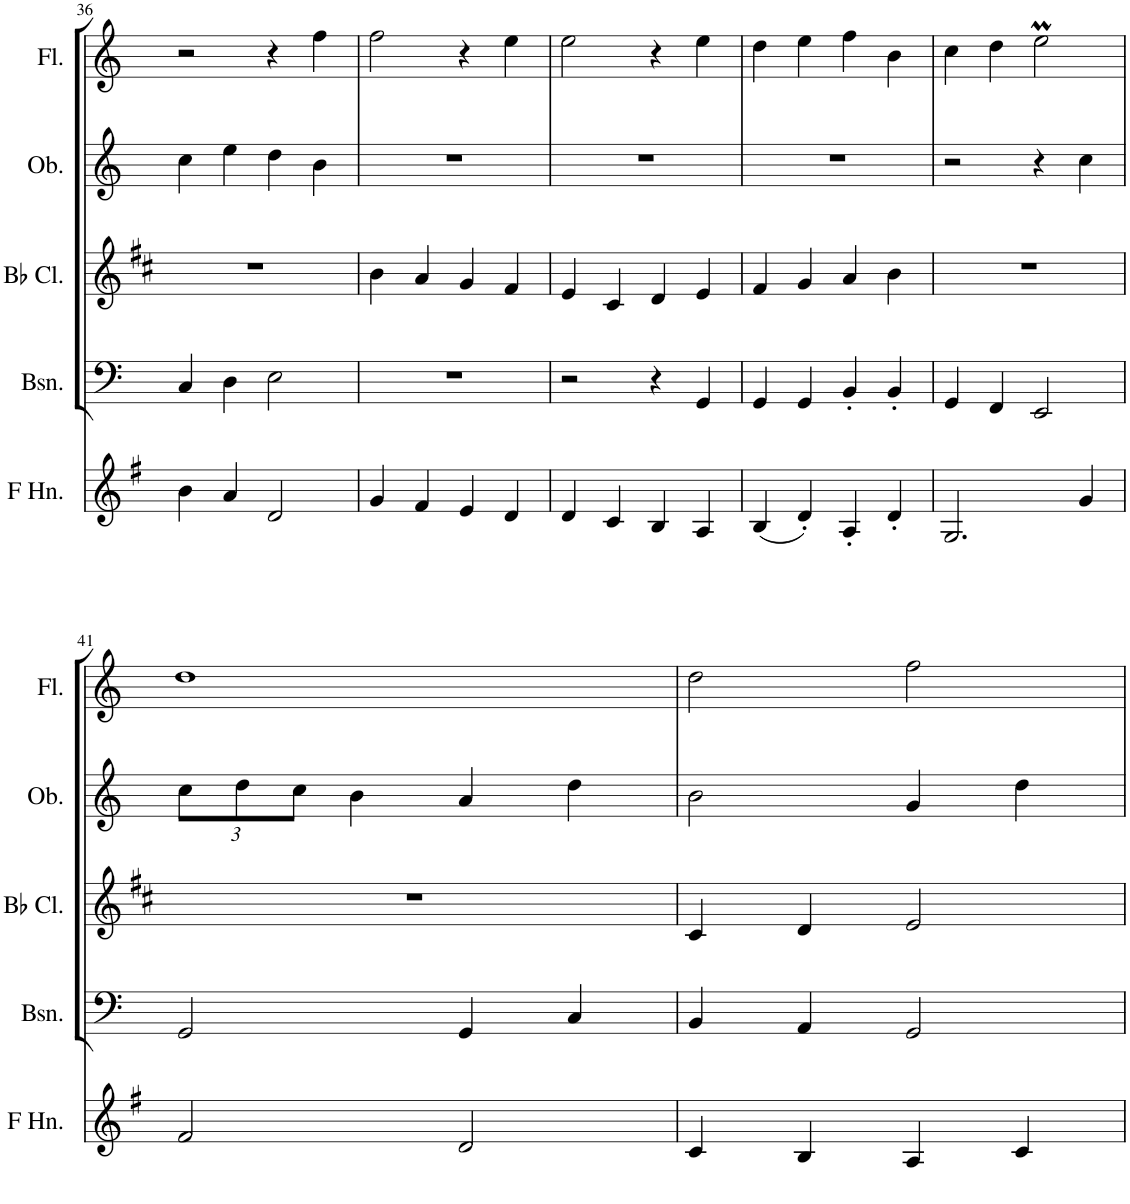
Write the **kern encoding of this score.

**kern	**kern	**kern	**kern	**kern
*part5	*part4	*part3	*part2	*part1
*staff5	*staff4	*staff3	*staff2	*staff1
*I"Horn in F	*I"Bassoon	*I"Bb Clarinet	*I"Oboe	*I"Flute
*	*I'Bsn.	*I'Bb Cl.	*I'Ob.	*I'Fl.
!!LO:PB:g=z
*clefG2	*clefF4	*clefG2	*clefG2	*clefG2
*Trd4c7	*	*Trd1c2	*	*
*k[f#]	*k[]	*k[f#c#]	*k[]	*k[]
*M4/4	*M4/4	*M4/4	*M4/4	*M4/4
=36	=36	=36	=36	=36
4b\	4C/	1r	4cc\	2r
4a/	4D\	.	4ee\	.
2d/	2E\	.	4dd\	4r
.	.	.	4b\	4ff\
=37	=37	=37	=37	=37
4g/	1r	4b\	1r	2ff\
4f#/	.	4a/	.	.
4e/	.	4g/	.	4r
4d/	.	4f#/	.	4ee\
=38	=38	=38	=38	=38
4d/	2r	4e/	1r	2ee\
4c/	.	4c#/	.	.
4B/	4r	4d/	.	4r
4A/	4GG/	4e/	.	4ee\
=39	=39	=39	=39	=39
(<4B/	4GG/	4f#/	1r	4dd\
4d'/)	4GG/	4g/	.	4ee\
4A'/	4BB'/	4a/	.	4ff\
4d'/	4BB'/	4b\	.	4b\
=40	=40	=40	=40	=40
2.G/	4GG/	1r	2r	4cc\
.	4FF/	.	.	4dd\
.	2EE/	.	4r	2eem\
4g/	.	.	4cc\	.
!!LO:LB:g=z
=41	=41	=41	=41	=41
*	*	*	*Xbrackettup	*
2f#/	2GG/	1r	12cc\L	1dd
.	.	.	12dd\	.
.	.	.	12cc\J	.
.	.	.	4b\	.
2d/	4GG/	.	4a/	.
.	4C/	.	4dd\	.
=42	=42	=42	=42	=42
4c/	4BB/	4c#/	2b\	2dd\
4B/	4AA/	4d/	.	.
4A/	2GG/	2e/	4g/	2ff\
4c/	.	.	4dd\	.
=	=	=	=	=
*-	*-	*-	*-	*-
